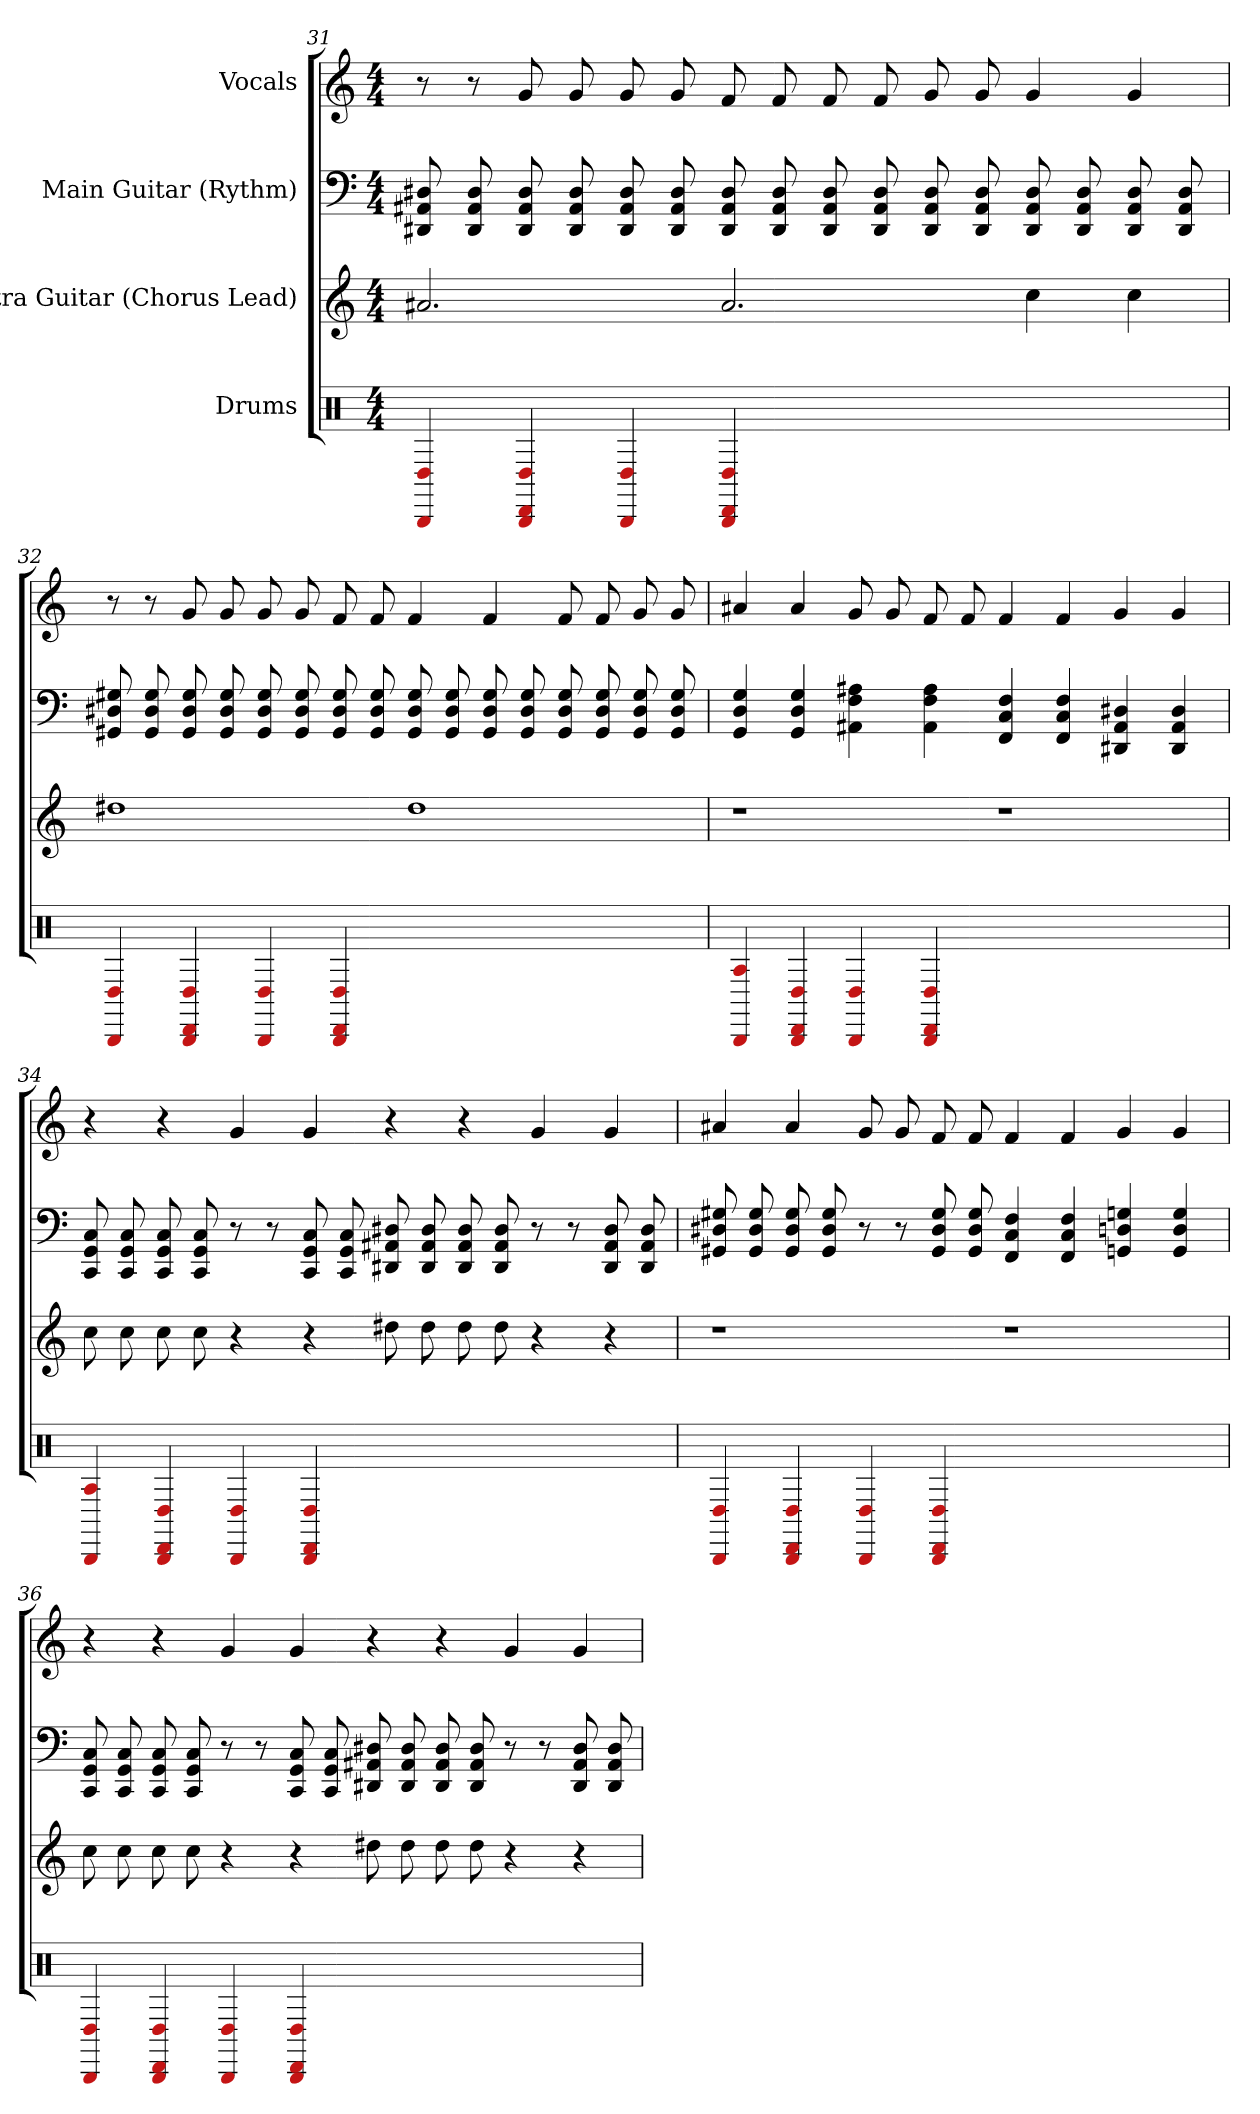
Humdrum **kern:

**kern	**kern	**kern	**kern
*part4	*part3	*part2	*part1
*staff4	*staff3	*staff2	*staff1
*I"Drums	*I"Extra Guitar (Chorus Lead)	*I"Main Guitar (Rythm)	*I"Vocals
*clefX	*	*	*
*k[]	*k[]	*k[]	*k[]
*M4/4	*M4/4	*M4/4	*M4/4
=31	=31	=31	=31
4D# 4BBB	2.a#	8D# 8AA# 8DD#	8r
.	.	8D# 8AA# 8DD#	8r
4D# 4BBB 4DD	.	8D# 8AA# 8DD#	8g
.	.	8D# 8AA# 8DD#	8g
4D# 4BBB	.	8D# 8AA# 8DD#	8g
.	.	8D# 8AA# 8DD#	8g
4D# 4BBB 4DD	2.a#	8D# 8AA# 8DD#	8f
.	.	8D# 8AA# 8DD#	8f
1ryy	.	8D# 8AA# 8DD#	8f
.	.	8D# 8AA# 8DD#	8f
.	.	8D# 8AA# 8DD#	8g
.	.	8D# 8AA# 8DD#	8g
.	4cc	8D# 8AA# 8DD#	4g
.	.	8D# 8AA# 8DD#	.
.	4cc	8D# 8AA# 8DD#	4g
.	.	8D# 8AA# 8DD#	.
=32	=32	=32	=32
4D# 4BBB	1dd#	8G# 8D# 8GG#	8r
.	.	8G# 8D# 8GG#	8r
4D# 4BBB 4DD	.	8G# 8D# 8GG#	8g
.	.	8G# 8D# 8GG#	8g
4D# 4BBB	.	8G# 8D# 8GG#	8g
.	.	8G# 8D# 8GG#	8g
4D# 4BBB 4DD	.	8G# 8D# 8GG#	8f
.	.	8G# 8D# 8GG#	8f
1ryy	1dd#	8G# 8D# 8GG#	4f
.	.	8G# 8D# 8GG#	.
.	.	8G# 8D# 8GG#	4f
.	.	8G# 8D# 8GG#	.
.	.	8G# 8D# 8GG#	8f
.	.	8G# 8D# 8GG#	8f
.	.	8G# 8D# 8GG#	8g
.	.	8G# 8D# 8GG#	8g
=33	=33	=33	=33
4A 4BBB	1r	4G 4D 4GG	4a#
4D# 4BBB 4DD	.	4G 4D 4GG	4a#
4D# 4BBB	.	4A# 4F 4AA#	8g
.	.	.	8g
4D# 4BBB 4DD	.	4A# 4F 4AA#	8f
.	.	.	8f
1ryy	1r	4F 4C 4FF	4f
.	.	4F 4C 4FF	4f
.	.	4D# 4AA# 4DD#	4g
.	.	4D# 4AA# 4DD#	4g
=34	=34	=34	=34
4A 4BBB	8cc	8C 8GG 8CC	4r
.	8cc	8C 8GG 8CC	.
4D# 4BBB 4DD	8cc	8C 8GG 8CC	4r
.	8cc	8C 8GG 8CC	.
4D# 4BBB	4r	8r	4g
.	.	8r	.
4D# 4BBB 4DD	4r	8C 8GG 8CC	4g
.	.	8C 8GG 8CC	.
1ryy	8dd#	8D# 8AA# 8DD#	4r
.	8dd#	8D# 8AA# 8DD#	.
.	8dd#	8D# 8AA# 8DD#	4r
.	8dd#	8D# 8AA# 8DD#	.
.	4r	8r	4g
.	.	8r	.
.	4r	8D# 8AA# 8DD#	4g
.	.	8D# 8AA# 8DD#	.
=35	=35	=35	=35
4D# 4BBB	1r	8G# 8D# 8GG#	4a#
.	.	8G# 8D# 8GG#	.
4D# 4BBB 4DD	.	8G# 8D# 8GG#	4a#
.	.	8G# 8D# 8GG#	.
4D# 4BBB	.	8r	8g
.	.	8r	8g
4D# 4BBB 4DD	.	8G# 8D# 8GG#	8f
.	.	8G# 8D# 8GG#	8f
1ryy	1r	4F 4C 4FF	4f
.	.	4F 4C 4FF	4f
.	.	4G 4D 4GG	4g
.	.	4G 4D 4GG	4g
=36	=36	=36	=36
4D# 4BBB	8cc	8C 8GG 8CC	4r
.	8cc	8C 8GG 8CC	.
4D# 4BBB 4DD	8cc	8C 8GG 8CC	4r
.	8cc	8C 8GG 8CC	.
4D# 4BBB	4r	8r	4g
.	.	8r	.
4D# 4BBB 4DD	4r	8C 8GG 8CC	4g
.	.	8C 8GG 8CC	.
1ryy	8dd#	8D# 8AA# 8DD#	4r
.	8dd#	8D# 8AA# 8DD#	.
.	8dd#	8D# 8AA# 8DD#	4r
.	8dd#	8D# 8AA# 8DD#	.
.	4r	8r	4g
.	.	8r	.
.	4r	8D# 8AA# 8DD#	4g
.	.	8D# 8AA# 8DD#	.
=	=	=	=
*-	*-	*-	*-
